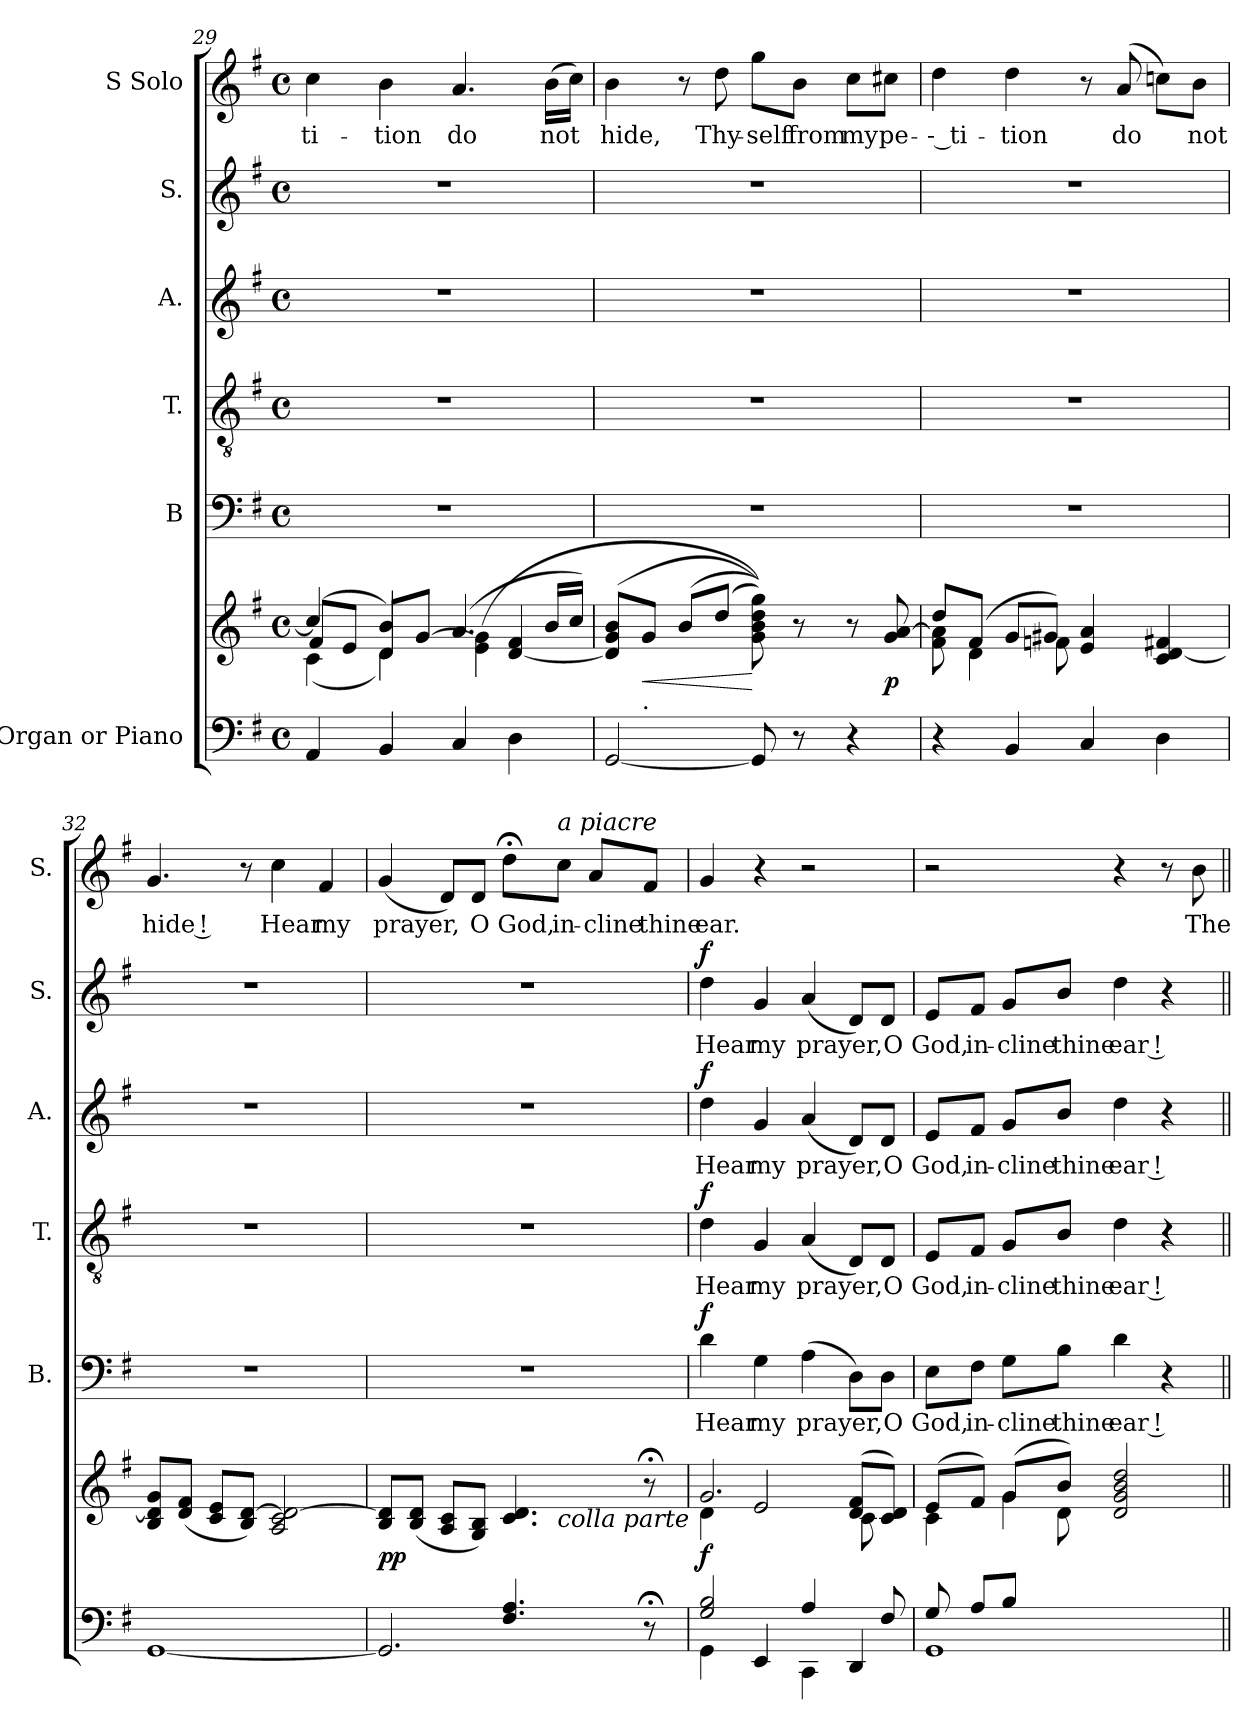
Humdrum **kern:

**kern	**kern	**dynam	**kern	**text	**dynam	**kern	**text	**dynam	**kern	**text	**dynam	**kern	**text	**dynam	**kern	**text
*part6	*part6	*part6	*part5	*part5	*part5	*part4	*part4	*part4	*part3	*part3	*part3	*part2	*part2	*part2	*part1	*part1
*staff7	*staff6	*staff6/7	*staff5	*staff5	*staff5	*staff4	*staff4	*staff4	*staff3	*staff3	*staff3	*staff2	*staff2	*staff2	*staff1	*staff1
*I"Organ or  Piano	*	*	*I"B	*	*	*I"T.	*	*	*I"A.	*	*	*I"S.	*	*	*I"S    Solo	*
*	*	*	*I'B.	*	*	*I'T.	*	*	*I'A.	*	*	*I'S.	*	*	*I'S.	*
*clefF4	*clefG2	*	*clefF4	*	*	*clefGv2	*	*	*clefG2	*	*	*clefG2	*	*	*clefG2	*
*	*	*	*	*	*	*ITrd7c12	*	*	*	*	*	*	*	*	*	*
*k[f#]	*k[f#]	*	*k[f#]	*	*	*k[f#]	*	*	*k[f#]	*	*	*k[f#]	*	*	*k[f#]	*
*G:	*G:	*	*G:	*	*	*G:	*	*	*G:	*	*	*G:	*	*	*G:	*
*M4/4	*M4/4	*	*M4/4	*	*	*M4/4	*	*	*M4/4	*	*	*M4/4	*	*	*M4/4	*
*met(c)	*met(c)	*	*met(c)	*	*	*met(c)	*	*	*met(c)	*	*	*met(c)	*	*	*met(c)	*
=29	=29	=29	=29	=29	=29	=29	=29	=29	=29	=29	=29	=29	=29	=29	=29	=29
*	*^	*	*	*	*	*	*	*	*	*	*	*	*	*	*	*
*	*	*^	*	*	*	*	*	*	*	*	*	*	*	*	*	*	*
!	!	!	!	!	!	!	!	!	!	!	!	!	!	!	!	!	!	!LO:LY:b:color=#000000
4AAi/	(4cci/]	(4ci\	8f#i/L	.	1r	.	.	1r	.	.	1r	.	.	1r	.	.	4cci\	-ti-
.	.	.	8ei/J	.	.	.	.	.	.	.	.	.	.	.	.	.	.	.
!	!	!	!	!	!	!	!	!	!	!	!	!	!	!	!	!	!	!LO:LY:b:color=#000000
4BBi/	4bi/)	4di\)	8di/L	.	.	.	.	.	.	.	.	.	.	.	.	.	4bi\	-tion
.	.	.	[8gi/J	.	.	.	.	.	.	.	.	.	.	.	.	.	.	.
!	!	!	!	!	!	!	!	!	!	!	!	!	!	!	!	!	!	!LO:LY:b:color=#000000
4Ci/	(4.ai/	(4ei\ 4gi]	2ryy	.	.	.	.	.	.	.	.	.	.	.	.	.	4.ai/	do
4Di\	.	[4di/ 4f#i	.	.	.	.	.	.	.	.	.	.	.	.	.	.	.	.
!	!	!	!	!	!	!	!	!	!	!	!	!	!	!	!	!	!	!LO:LY:b:color=#000000
.	16bi/LL	.	.	.	.	.	.	.	.	.	.	.	.	.	.	.	(16bi\LL	not
.	16cci/JJ)	.	.	.	.	.	.	.	.	.	.	.	.	.	.	.	16cci\JJ)	.
*	*v	*v	*v	*	*	*	*	*	*	*	*	*	*	*	*	*	*	*
=30	=30	=30	=30	=30	=30	=30	=30	=30	=30	=30	=30	=30	=30	=30	=30	=30
!	!	!	!	!	!	!	!	!	!	!	!	!	!	!	!	!LO:LY:b:color=#000000
[2GGi/	(8di]/ 8gi/ 8bi/L	.	1r	.	.	1r	.	.	1r	.	.	1r	.	.	4bi\	hide,
!	!LO:TX:b:t=.	!	!	!	!	!	!	!	!	!	!	!	!	!	!	!
!	!	!LO:HP:b	!	!	!	!	!	!	!	!	!	!	!	!	!	!
.	8gi/J	<	.	.	.	.	.	.	.	.	.	.	.	.	.	.
.	(8b:i/L	.	.	.	.	.	.	.	.	.	.	.	.	.	8r	.
!	!	!	!	!	!	!	!	!	!	!	!	!	!	!	!	!LO:LY:b:color=#000000
.	(8dd:i/J	.	.	.	.	.	.	.	.	.	.	.	.	.	8ddi\	Thy-
!	!	!	!	!	!	!	!	!	!	!	!	!	!	!	!	!LO:LY:b:color=#000000
8GGi/]	8gi\ 8bi 8ddi 8ggi))))	[	.	.	.	.	.	.	.	.	.	.	.	.	8ggi\L	-self
!	!	!	!	!	!	!	!	!	!	!	!	!	!	!	!	!LO:LY:b:color=#000000
8r	8r	.	.	.	.	.	.	.	.	.	.	.	.	.	8bi\J	from
!	!	!	!	!	!	!	!	!	!	!	!	!	!	!	!	!LO:LY:b:color=#000000
4r	8r	.	.	.	.	.	.	.	.	.	.	.	.	.	8cci\L	my
!	!	!	!	!	!	!	!	!	!	!	!	!	!	!	!	!LO:LY:b:color=#000000
.	8gi/ [8ai	p	.	.	.	.	.	.	.	.	.	.	.	.	8cc#Xi\J	pe-
=31	=31	=31	=31	=31	=31	=31	=31	=31	=31	=31	=31	=31	=31	=31	=31	=31
*	*^	*	*	*	*	*	*	*	*	*	*	*	*	*	*	*
!	!	!	!	!	!	!	!	!	!	!	!	!	!	!	!	!	!LO:LY:b:color=#000000
4r	8ddi/L	8f#i\ 8ai]	.	1r	.	.	1r	.	.	1r	.	.	1r	.	.	4ddi\	-- ti-
.	(8f#i/J	4di\	.	.	.	.	.	.	.	.	.	.	.	.	.	.	.
!	!	!	!	!	!	!	!	!	!	!	!	!	!	!	!	!	!LO:LY:b:color=#000000
4BBi/	8gi/L	.	.	.	.	.	.	.	.	.	.	.	.	.	.	4ddi\	-tion
.	8g#Xi/J)	8fni\	.	.	.	.	.	.	.	.	.	.	.	.	.	.	.
4Ci/	4ei/ 4ai	2ryy	.	.	.	.	.	.	.	.	.	.	.	.	.	8r	.
!	!	!	!	!	!	!	!	!	!	!	!	!	!	!	!	!	!LO:LY:b:color=#000000
.	.	.	.	.	.	.	.	.	.	.	.	.	.	.	.	(8ai/	do
4Di\	4ci/ [4di 4f#Xi	.	.	.	.	.	.	.	.	.	.	.	.	.	.	8ccni\L)	.
!	!	!	!	!	!	!	!	!	!	!	!	!	!	!	!	!	!LO:LY:b:color=#000000
.	.	.	.	.	.	.	.	.	.	.	.	.	.	.	.	8bi\J	not
*	*v	*v	*	*	*	*	*	*	*	*	*	*	*	*	*	*	*
!!LO:LB:g=z
=32	=32	=32	=32	=32	=32	=32	=32	=32	=32	=32	=32	=32	=32	=32	=32	=32
!	!	!	!	!	!	!	!	!	!	!	!	!	!	!	!	!LO:LY:b:color=#000000
[1GGi	8Bi/ 8di]/ 8gi/L	.	1r	.	.	1r	.	.	1r	.	.	1r	.	.	4.gi/	hide !
.	(8di/ 8f#i/J	.	.	.	.	.	.	.	.	.	.	.	.	.	.	.
.	8ci/ 8ei/L	.	.	.	.	.	.	.	.	.	.	.	.	.	.	.
.	8Bi/ [8di/J)	.	.	.	.	.	.	.	.	.	.	.	.	.	8r	.
!	!	!	!	!	!	!	!	!	!	!	!	!	!	!	!	!LO:LY:b:color=#000000
.	2Ai/ 2ci 2di_	.	.	.	.	.	.	.	.	.	.	.	.	.	4cci\	Hear
!	!	!	!	!	!	!	!	!	!	!	!	!	!	!	!	!LO:LY:b:color=#000000
.	.	.	.	.	.	.	.	.	.	.	.	.	.	.	4f#i/	my
=33	=33	=33	=33	=33	=33	=33	=33	=33	=33	=33	=33	=33	=33	=33	=33	=33
*^	*	*	*	*	*	*	*	*	*	*	*	*	*	*	*	*
!	!	!	!	!	!	!	!	!	!	!	!	!	!	!	!	!	!LO:LY:b:color=#000000
*	*	*^	*	*	*	*	*	*	*	*	*	*	*	*	*	*	*
2ryy	2.GGi/]	8Bi/ 8di]/L	2ryy	pp	1r	.	.	1r	.	.	1r	.	.	1r	.	.	(4gi/	prayer,
.	.	(8Bi/ 8di/J	.	.	.	.	.	.	.	.	.	.	.	.	.	.	.	.
.	.	8Ai/ 8ci/L	.	.	.	.	.	.	.	.	.	.	.	.	.	.	8di/L)	.
!	!	!	!	!	!	!	!	!	!	!	!	!	!	!	!	!	!	!LO:LY:b:color=#000000
.	.	8Gi/ 8Bi/J)	.	.	.	.	.	.	.	.	.	.	.	.	.	.	8di/J	O
!	!	!	!	!	!	!	!	!	!	!	!	!	!	!	!	!	!	!LO:LY:b:color=#000000
4.F#i/ 4.Ai	.	4.ci/ 4.di	8ryy	.	.	.	.	.	.	.	.	.	.	.	.	.	8dd;i\L	God,
!	!	!	!	!	!	!	!	!	!	!	!	!	!	!	!	!	!LO:TX:a:i:t=a piacre	!
!	!	!	!LO:TX:b:i:t=colla parte	!	!	!	!	!	!	!	!	!	!	!	!	!	!	!
!	!	!	!	!	!	!	!	!	!	!	!	!	!	!	!	!	!	!LO:LY:b:color=#000000
.	.	.	4.ryy	.	.	.	.	.	.	.	.	.	.	.	.	.	8cci\J	in-
!	!	!	!	!	!	!	!	!	!	!	!	!	!	!	!	!	!	!LO:LY:b:color=#000000
.	4ryy	.	.	.	.	.	.	.	.	.	.	.	.	.	.	.	8ai/L	-cline
!	!	!	!	!	!	!	!	!	!	!	!	!	!	!	!	!	!	!LO:LY:b:color=#000000
8r;	.	8r;	.	.	.	.	.	.	.	.	.	.	.	.	.	.	8f#i/J	thine
=34	=34	=34	=34	=34	=34	=34	=34	=34	=34	=34	=34	=34	=34	=34	=34	=34	=34	=34
*	*^	*	*	*	*	*	*	*	*	*	*	*	*	*	*	*	*	*
!	!	!	!	!	!	!	!LO:LY:b:color=#000000	!	!	!	!	!	!	!	!	!	!	!	!
!	!	!	!	!	!	!	!	!	!	!LO:LY:b:color=#000000	!	!	!	!	!	!	!	!	!
!	!	!	!	!	!	!	!	!	!	!	!	!	!LO:LY:b:color=#000000	!	!	!	!	!	!
!	!	!	!	!	!	!	!	!	!	!	!	!	!	!	!	!LO:LY:b:color=#000000	!	!	!
!	!	!	!	!	!	!	!	!	!	!	!	!	!	!	!	!	!	!	!LO:LY:b:color=#000000
2..ryy	2Gi/ 2Bi	4GGi\	2.gi/	4di\	f	4di\	Hear	f	4Di\	Hear	f	4ddi\	Hear	f	4ddi\	Hear	f	4gi/	ear.
!	!	!	!	!	!	!	!LO:LY:b:color=#000000	!	!	!	!	!	!	!	!	!	!	!	!
!	!	!	!	!	!	!	!	!	!	!LO:LY:b:color=#000000	!	!	!	!	!	!	!	!	!
!	!	!	!	!	!	!	!	!	!	!	!	!	!LO:LY:b:color=#000000	!	!	!	!	!	!
!	!	!	!	!	!	!	!	!	!	!	!	!	!	!	!	!LO:LY:b:color=#000000	!	!	!
.	.	4EEi/	.	2ei/	.	4Gi\	my	.	4GGi/	my	.	4gi/	my	.	4gi/	my	.	4r	.
!	!	!	!	!	!	!	!LO:LY:b:color=#000000	!	!	!	!	!	!	!	!	!	!	!	!
!	!	!	!	!	!	!	!	!	!	!LO:LY:b:color=#000000	!	!	!	!	!	!	!	!	!
!	!	!	!	!	!	!	!	!	!	!	!	!	!LO:LY:b:color=#000000	!	!	!	!	!	!
!	!	!	!	!	!	!	!	!	!	!	!	!	!	!	!	!LO:LY:b:color=#000000	!	!	!
.	4Ai/	4CCi\	.	.	.	(4Ai\	prayer,	.	(4AAi/	prayer,	.	(4ai/	prayer,	.	(4ai/	prayer,	.	2r	.
.	4ryy	4DDi/	(8di/ 8f#i/L	8ci\	.	8Di\L)	.	.	8DDi/L)	.	.	8di/L)	.	.	8di/L)	.	.	.	.
!	!	!	!	!	!	!	!LO:LY:b:color=#000000	!	!	!	!	!	!	!	!	!	!	!	!
!	!	!	!	!	!	!	!	!	!	!LO:LY:b:color=#000000	!	!	!	!	!	!	!	!	!
!	!	!	!	!	!	!	!	!	!	!	!	!	!LO:LY:b:color=#000000	!	!	!	!	!	!
!	!	!	!	!	!	!	!	!	!	!	!	!	!	!	!	!LO:LY:b:color=#000000	!	!	!
8F#i/	.	.	8ci/ 8di/J)	8ryy	.	8Di\J	O	.	8DDi/J	O	.	8di/J	O	.	8di/J	O	.	.	.
*	*v	*v	*	*	*	*	*	*	*	*	*	*	*	*	*	*	*	*	*
=35	=35	=35	=35	=35	=35	=35	=35	=35	=35	=35	=35	=35	=35	=35	=35	=35	=35	=35
*	*	*	*^	*	*	*	*	*	*	*	*	*	*	*	*	*	*	*
!	!	!	!	!	!	!	!LO:LY:b:color=#000000	!	!	!	!	!	!	!	!	!	!	!	!
!	!	!	!	!	!	!	!	!	!	!LO:LY:b:color=#000000	!	!	!	!	!	!	!	!	!
!	!	!	!	!	!	!	!	!	!	!	!	!	!LO:LY:b:color=#000000	!	!	!	!	!	!
!	!	!	!	!	!	!	!	!	!	!	!	!	!	!	!	!LO:LY:b:color=#000000	!	!	!
8Gi/	1GGi	(8ei/L	4ci\	4.ryy	.	8Ei\L	God,	.	8EEi/L	God,	.	8ei/L	God,	.	8ei/L	God,	.	2r	.
!	!	!	!	!	!	!	!LO:LY:b:color=#000000	!	!	!	!	!	!	!	!	!	!	!	!
!	!	!	!	!	!	!	!	!	!	!LO:LY:b:color=#000000	!	!	!	!	!	!	!	!	!
!	!	!	!	!	!	!	!	!	!	!	!	!	!LO:LY:b:color=#000000	!	!	!	!	!	!
!	!	!	!	!	!	!	!	!	!	!	!	!	!	!	!	!LO:LY:b:color=#000000	!	!	!
8Ai/L	.	8f#i/J)	.	.	.	8F#i\J	in-	.	8FF#i/J	in-	.	8f#i/J	in-	.	8f#i/J	in-	.	.	.
!	!	!	!	!	!	!	!LO:LY:b:color=#000000	!	!	!	!	!	!	!	!	!	!	!	!
!	!	!	!	!	!	!	!	!	!	!LO:LY:b:color=#000000	!	!	!	!	!	!	!	!	!
!	!	!	!	!	!	!	!	!	!	!	!	!	!LO:LY:b:color=#000000	!	!	!	!	!	!
!	!	!	!	!	!	!	!	!	!	!	!	!	!	!	!	!LO:LY:b:color=#000000	!	!	!
8Bi/J	.	(8gi/L	4gi\	.	.	8Gi\L	-cline	.	8GGi/L	-cline	.	8gi/L	-cline	.	8gi/L	-cline	.	.	.
!	!	!	!	!	!	!	!LO:LY:b:color=#000000	!	!	!	!	!	!	!	!	!	!	!	!
!	!	!	!	!	!	!	!	!	!	!LO:LY:b:color=#000000	!	!	!	!	!	!	!	!	!
!	!	!	!	!	!	!	!	!	!	!	!	!	!LO:LY:b:color=#000000	!	!	!	!	!	!
!	!	!	!	!	!	!	!	!	!	!	!	!	!	!	!	!LO:LY:b:color=#000000	!	!	!
2ryy	.	8bi/J)	.	8di\	.	8Bi\J	thine	.	8BBi/J	thine	.	8bi/J	thine	.	8bi/J	thine	.	.	.
!	!	!	!	!	!	!	!LO:LY:b:color=#000000	!	!	!	!	!	!	!	!	!	!	!	!
!	!	!	!	!	!	!	!	!	!	!LO:LY:b:color=#000000	!	!	!	!	!	!	!	!	!
!	!	!	!	!	!	!	!	!	!	!	!	!	!LO:LY:b:color=#000000	!	!	!	!	!	!
!	!	!	!	!	!	!	!	!	!	!	!	!	!	!	!	!LO:LY:b:color=#000000	!	!	!
.	.	2di/ 2gi 2bi 2ddi	2ryy	2ryy	.	4di\	ear !	.	4Di\	ear !	.	4ddi\	ear !	.	4ddi\	ear !	.	4r	.
.	.	.	.	.	.	4r	.	.	4r	.	.	4r	.	.	4r	.	.	8r	.
!	!	!	!	!	!	!	!	!	!	!	!	!	!	!	!	!	!	!	!LO:LY:b:color=#000000
8ryy	.	.	.	.	.	.	.	.	.	.	.	.	.	.	.	.	.	8bi\	The
*v	*v	*	*	*	*	*	*	*	*	*	*	*	*	*	*	*	*	*	*
*	*v	*v	*v	*	*	*	*	*	*	*	*	*	*	*	*	*	*	*
=||	=||	=||	=||	=||	=||	=||	=||	=||	=||	=||	=||	=||	=||	=||	=||	=||
*-	*-	*-	*-	*-	*-	*-	*-	*-	*-	*-	*-	*-	*-	*-	*-	*-
